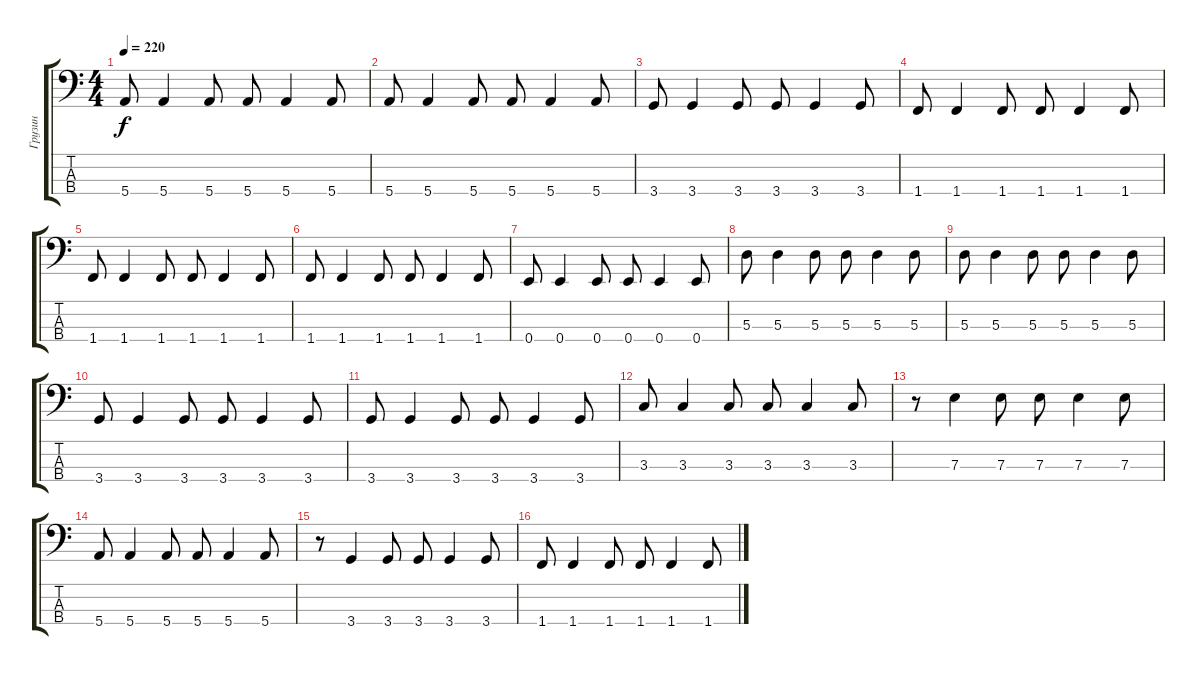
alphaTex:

\track ("Грузин" "Грузин") {instrument electricbassfinger}
\staff {score tabs}
\tuning (G2 D2 A1 E1) {hide}
\ts (4 4)
\tempo 220
\clef f4
\ks c
5.4.8{dy f} 5.4.4 5.4.8 5.4.8 5.4.4 5.4.8 |
5.4.8 5.4.4 5.4.8 5.4.8 5.4.4 5.4.8 |
3.4.8 3.4.4 3.4.8 3.4.8 3.4.4 3.4.8 |
1.4.8 1.4.4 1.4.8 1.4.8 1.4.4 1.4.8 |
1.4.8 1.4.4 1.4.8 1.4.8 1.4.4 1.4.8 |
1.4.8 1.4.4 1.4.8 1.4.8 1.4.4 1.4.8 |
0.4.8 0.4.4 0.4.8 0.4.8 0.4.4 0.4.8 |
5.3.8 5.3.4 5.3.8 5.3.8 5.3.4 5.3.8 |
5.3.8 5.3.4 5.3.8 5.3.8 5.3.4 5.3.8 |
3.4.8 3.4.4 3.4.8 3.4.8 3.4.4 3.4.8 |
3.4.8 3.4.4 3.4.8 3.4.8 3.4.4 3.4.8 |
3.3.8 3.3.4 3.3.8 3.3.8 3.3.4 3.3.8 |
r.8 7.3.4 7.3.8 7.3.8 7.3.4 7.3.8 |
5.4.8 5.4.4 5.4.8 5.4.8 5.4.4 5.4.8 |
r.8 3.4.4 3.4.8 3.4.8 3.4.4 3.4.8 |
1.4.8 1.4.4 1.4.8 1.4.8 1.4.4 1.4.8
